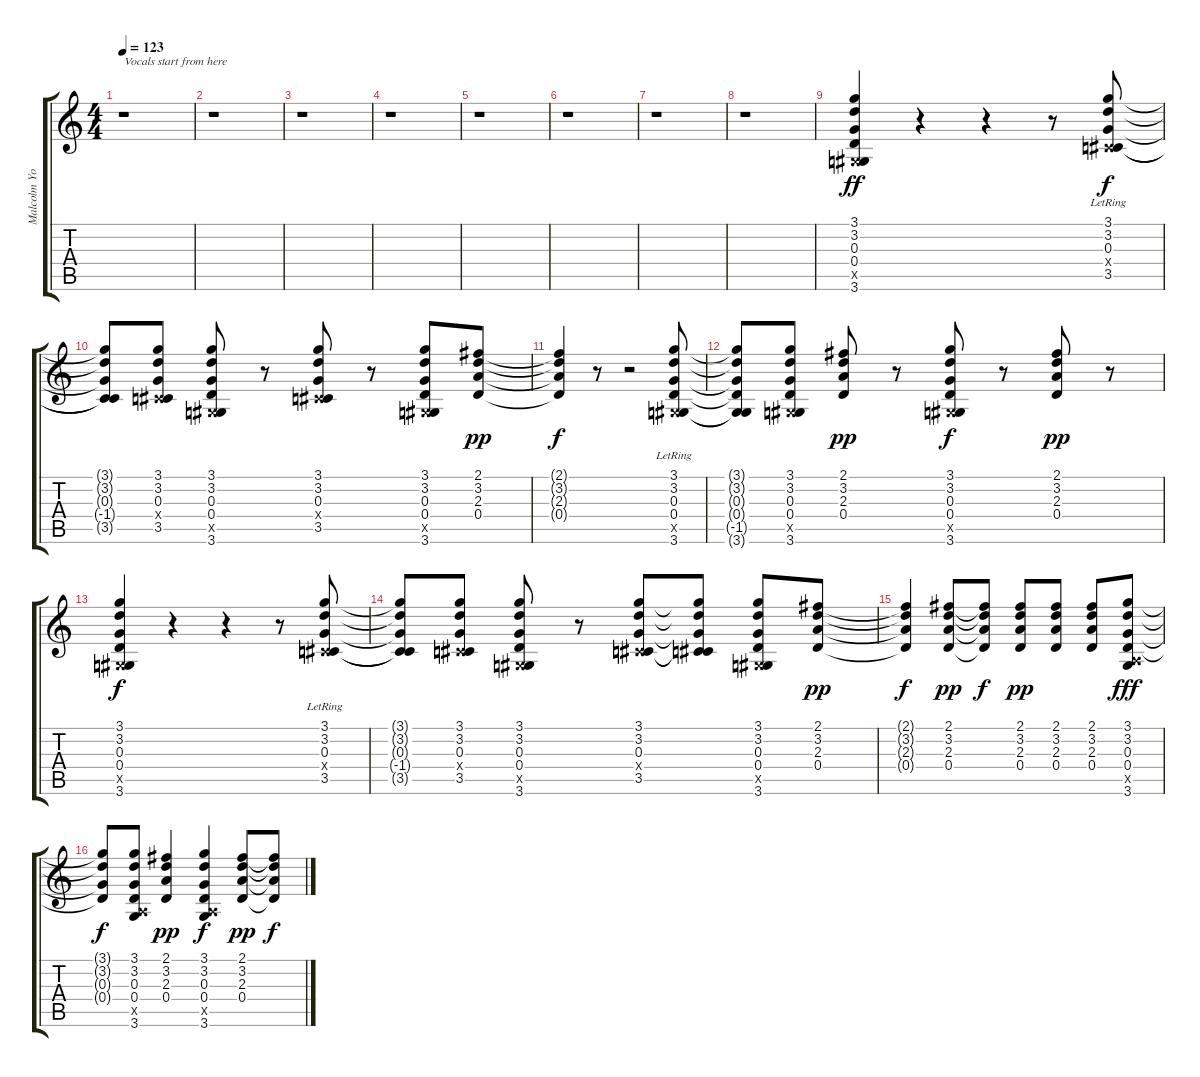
\track ("Malcolm Young (Rythm Guitar)" "Malcolm Yo") {instrument overdrivenguitar}
\staff {score tabs}
\tuning (E4 B3 G3 D3 A2 E2) {hide}
\ts (4 4)
\tempo 123
\clef g2
\ks c
r.1{txt "Vocals start from here" dy f} |
r.1 |
r.1 |
r.1 |
r.1 |
r.1 |
r.1 |
r.1 |
(3.1 3.2 0.3 0.4 -1.5{x} 3.6).4{dy ff volume 10} r.4 r.4 r.8 (3.1{lr} 3.2{lr} 0.3{lr} -1.4{x} 3.5{lr}).8{dy f} |
(3.1{t} 3.2{t} 0.3{t} -1.4{t} 3.5{t}).8 (3.1 3.2 0.3 -1.4{x} 3.5).8 (3.1 3.2 0.3 0.4 -1.5{x} 3.6).8 r.8 (3.1 3.2 0.3 -1.4{x} 3.5).8 r.8 (3.1 3.2 0.3 0.4 -1.5{x} 3.6).8 (2.1 3.2 2.3 0.4).8{dy pp} |
(2.1{t} 3.2{t} 2.3{t} 0.4{t}).4{dy f} r.8 r.2 (3.1{lr} 3.2{lr} 0.3{lr} 0.4{lr} -1.5{x} 3.6{lr}).8 |
(3.1{t} 3.2{t} 0.3{t} 0.4{t} -1.5{t} 3.6{t}).8 (3.1 3.2 0.3 0.4 -1.5{x} 3.6).8 (2.1 3.2 2.3 0.4).8{dy pp} r.8 (3.1 3.2 0.3 0.4 -1.5{x} 3.6).8{dy f} r.8 (2.1 3.2 2.3 0.4).8{dy pp} r.8 |
(3.1 3.2 0.3 0.4 -1.5{x} 3.6).4{dy f} r.4 r.4 r.8 (3.1{lr} 3.2{lr} 0.3{lr} -1.4{x} 3.5{lr}).8 |
(3.1{t} 3.2{t} 0.3{t} -1.4{t} 3.5{t}).8 (3.1 3.2 0.3 -1.4{x} 3.5).8 (3.1 3.2 0.3 0.4 -1.5{x} 3.6).8 r.8 (3.1 3.2 0.3 -1.4{x} 3.5).8 (3.1{t} 3.2{t} 0.3{t} -1.4{t} 3.5{t}).8 (3.1 3.2 0.3 0.4 -1.5{x} 3.6).8 (2.1 3.2 2.3 0.4).8{dy pp} |
(2.1{t} 3.2{t} 2.3{t} 0.4{t}).4{dy f} (2.1 3.2 2.3 0.4).8{dy pp} (2.1{t} 3.2{t} 2.3{t} 0.4{t}).8{dy f} (2.1 3.2 2.3 0.4).8{dy pp} (2.1 3.2 2.3 0.4).8 (2.1 3.2 2.3 0.4).8 (3.1 3.2 0.3 0.4 0.5{x} 3.6).8{dy fff} |
(3.1{t} 3.2{t} 0.3{t} 0.4{t}).8{dy f} (3.1 3.2 0.3 0.4 0.5{x} 3.6).8 (2.1 3.2 2.3 0.4).4{dy pp} (3.1 3.2 0.3 0.4 0.5{x} 3.6).4{dy f} (2.1 3.2 2.3 0.4).8{dy pp} (2.1{t} 3.2{t} 2.3{t} 0.4{t}).8{dy f}
